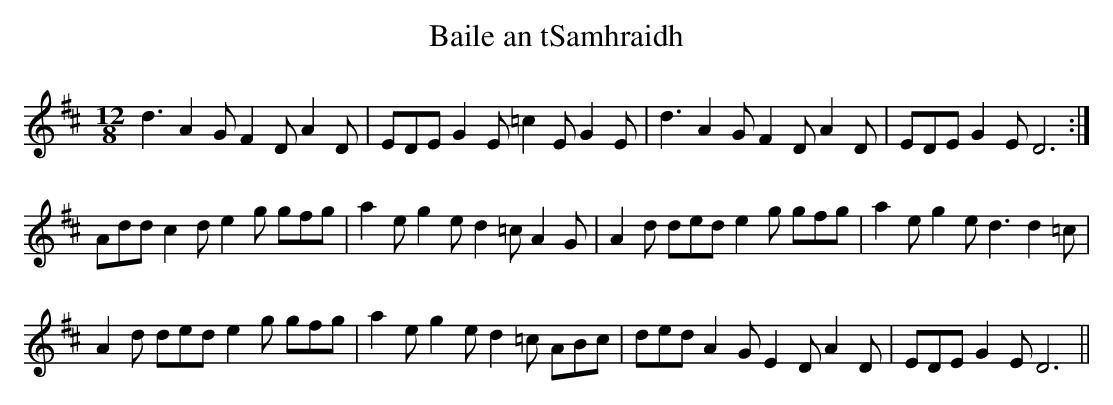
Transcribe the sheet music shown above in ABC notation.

X:1
T: Baile an tSamhraidh
L: 1/8
M: 12/8
K: D
d3 A2 G F2 D A2 D|EDE G2 E =c2 E G2 E|\
d3 A2 G F2 D A2 D|EDE G2 E D6 :|
Add c2 d e2 g gfg|a2 e g2 e d2 =c A2 G|\
A2 d ded e2 g gfg|a2 e g2 e d3 d2 =c|
A2 d ded e2 g gfg|a2 e g2 e d2 =c ABc|\
ded A2 G E2 D A2 D|EDE G2 E D6 ||
